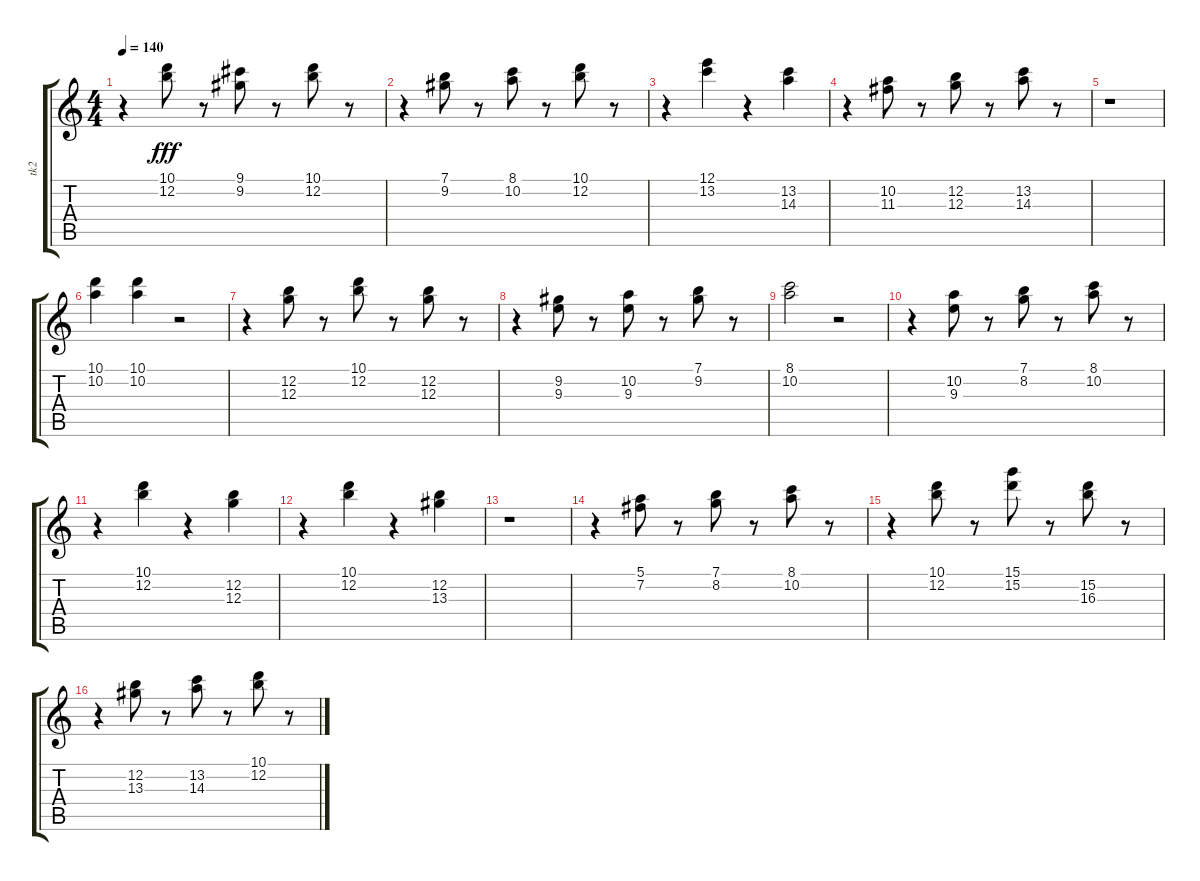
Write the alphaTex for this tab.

\track ("tk2" "tk2") {instrument electricguitarjazz}
\staff {score tabs}
\tuning (E4 B3 G3 D3 A2 E2) {hide}
\ts (4 4)
\tempo 140
\clef g2
\ks c
r.4{dy fff} (10.1 12.2).8 r.8 (9.1 9.2).8 r.8 (10.1 12.2).8 r.8 |
r.4 (7.1 9.2).8 r.8 (8.1 10.2).8 r.8 (10.1 12.2).8 r.8 |
r.4 (12.1 13.2).4 r.4 (13.2 14.3).4 |
r.4 (10.2 11.3).8 r.8 (12.2 12.3).8 r.8 (13.2 14.3).8 r.8 |
r.1 |
(10.1 10.2).4 (10.1 10.2).4 r.2 |
r.4 (12.2 12.3).8 r.8 (10.1 12.2).8 r.8 (12.2 12.3).8 r.8 |
r.4 (9.2 9.3).8 r.8 (10.2 9.3).8 r.8 (7.1 9.2).8 r.8 |
(8.1 10.2).2 r.2 |
r.4 (10.2 9.3).8 r.8 (7.1 8.2).8 r.8 (8.1 10.2).8 r.8 |
r.4 (10.1 12.2).4 r.4 (12.2 12.3).4 |
r.4 (10.1 12.2).4 r.4 (12.2 13.3).4 |
r.1 |
r.4 (5.1 7.2).8 r.8 (7.1 8.2).8 r.8 (8.1 10.2).8 r.8 |
r.4 (10.1 12.2).8 r.8 (15.1 15.2).8 r.8 (15.2 16.3).8 r.8 |
r.4 (12.2 13.3).8 r.8 (13.2 14.3).8 r.8 (10.1 12.2).8 r.8
